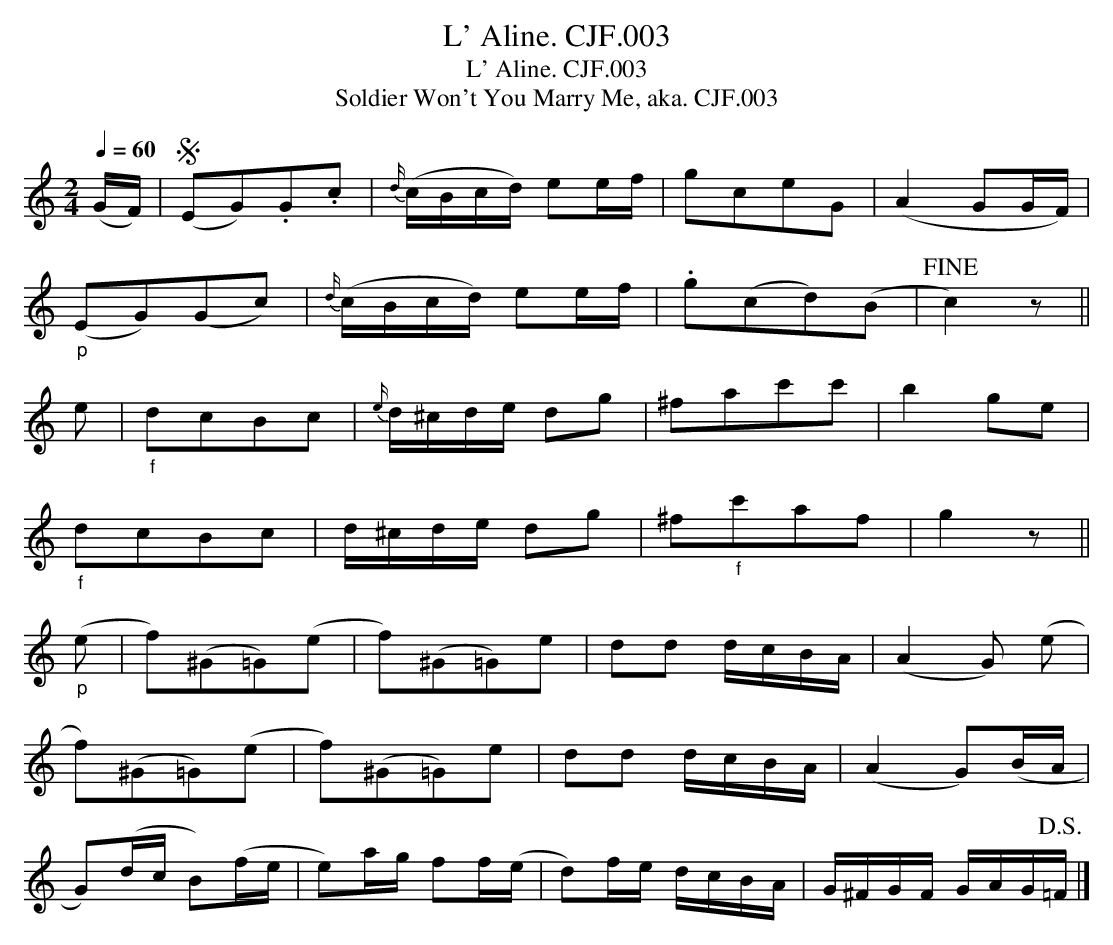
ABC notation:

X:1
T:Aline. CJF.003, L'
T:L' Aline. CJF.003
T:Soldier Won't You Marry Me, aka. CJF.003
M:2/4
L:1/8
Q:1/4=60
K:C
(G/F/)|!segno!\
(EG).G.c|{d/}(c/B/c/d/) ee/f/|gceG|(A2GG/F/)|
"_p"(EG)(Gc)|\{d/}(c/B/c/d/) ee/f/|.g(cd)(B|!fine!c2)z||
e|"_f"dcBc|{e/}d/^c/d/e/ dg|^fac'c'|b2ge|
"_f"dcBc|d/^c/d/e/ dg|^f"_f"c'af|g2z||
"_p"(e|f)(^G=G)(e|f)(^G=G)e|dd d/c/B/A/|(A2G) (e|
f)(^G=G)(e|f)(^G=G)e|dd d/c/B/A/|(A2G)(B/A/|
G)(d/c/ B)(f/e/|e)a/g/ ff/(e/|\
d)f/e/ d/c/B/A/|G/^F/G/F/ G/A/G/!D.S.!=F/|]
